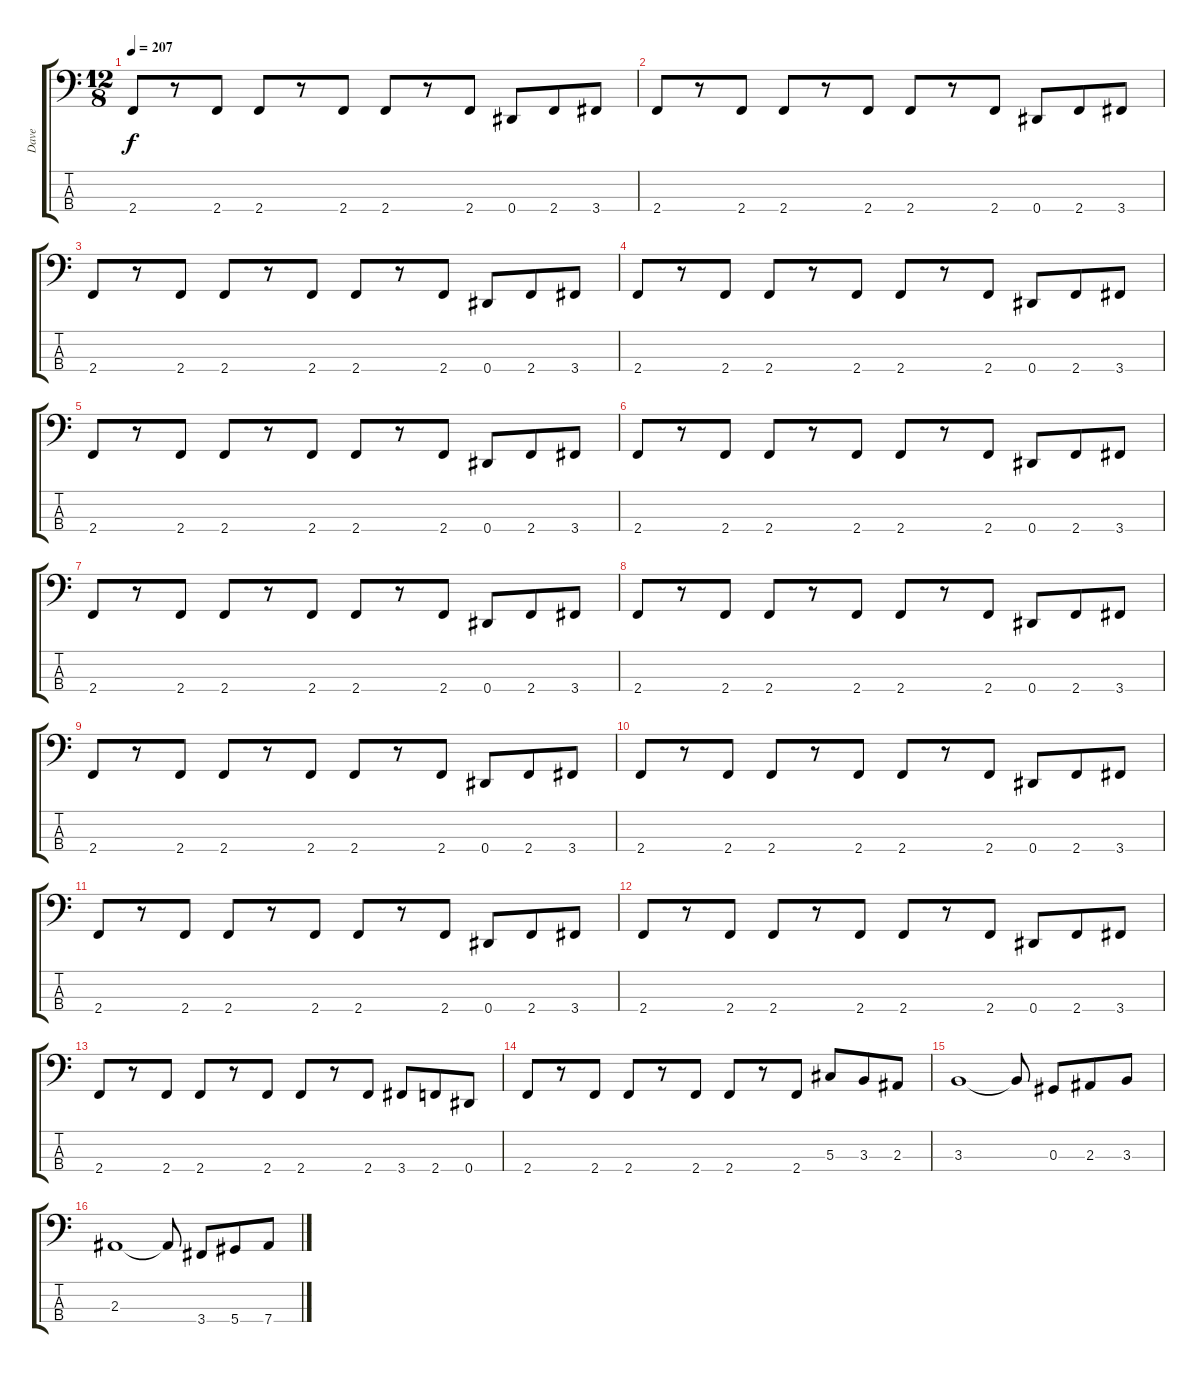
\track ("Dave" "Dave") {instrument electricbasspick}
\staff {score tabs}
\tuning (Gb2 Db2 Ab1 Eb1) {hide}
\ts (12 8)
\tempo 207
\clef f4
\ks c
2.4.8{dy f} r.8 2.4.8 2.4.8 r.8 2.4.8 2.4.8 r.8 2.4.8 0.4.8 2.4.8 3.4.8 |
2.4.8 r.8 2.4.8 2.4.8 r.8 2.4.8 2.4.8 r.8 2.4.8 0.4.8 2.4.8 3.4.8 |
2.4.8 r.8 2.4.8 2.4.8 r.8 2.4.8 2.4.8 r.8 2.4.8 0.4.8 2.4.8 3.4.8 |
2.4.8 r.8 2.4.8 2.4.8 r.8 2.4.8 2.4.8 r.8 2.4.8 0.4.8 2.4.8 3.4.8 |
2.4.8 r.8 2.4.8 2.4.8 r.8 2.4.8 2.4.8 r.8 2.4.8 0.4.8 2.4.8 3.4.8 |
2.4.8 r.8 2.4.8 2.4.8 r.8 2.4.8 2.4.8 r.8 2.4.8 0.4.8 2.4.8 3.4.8 |
2.4.8 r.8 2.4.8 2.4.8 r.8 2.4.8 2.4.8 r.8 2.4.8 0.4.8 2.4.8 3.4.8 |
2.4.8 r.8 2.4.8 2.4.8 r.8 2.4.8 2.4.8 r.8 2.4.8 0.4.8 2.4.8 3.4.8 |
2.4.8 r.8 2.4.8 2.4.8 r.8 2.4.8 2.4.8 r.8 2.4.8 0.4.8 2.4.8 3.4.8 |
2.4.8 r.8 2.4.8 2.4.8 r.8 2.4.8 2.4.8 r.8 2.4.8 0.4.8 2.4.8 3.4.8 |
2.4.8 r.8 2.4.8 2.4.8 r.8 2.4.8 2.4.8 r.8 2.4.8 0.4.8 2.4.8 3.4.8 |
2.4.8 r.8 2.4.8 2.4.8 r.8 2.4.8 2.4.8 r.8 2.4.8 0.4.8 2.4.8 3.4.8 |
2.4.8 r.8 2.4.8 2.4.8 r.8 2.4.8 2.4.8 r.8 2.4.8 3.4.8 2.4.8 0.4.8 |
2.4.8 r.8 2.4.8 2.4.8 r.8 2.4.8 2.4.8 r.8 2.4.8 5.3.8 3.3.8 2.3.8 |
3.3.1 3.3{t}.8 0.3.8 2.3.8 3.3.8 |
2.3.1 2.3{t}.8 3.4.8 5.4.8 7.4.8
